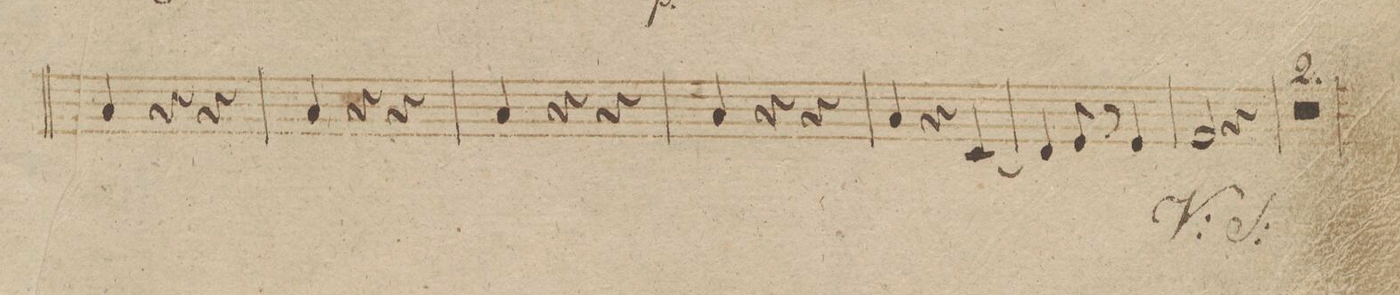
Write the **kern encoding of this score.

**kern	**dynam
*I"Viola.	*
*clefC3	*
*k[b-e-]	*
*met(c)	*
*M3/4	*
4B-/	.
4r	.
4r	.
=82	=82
4B-/	.
4r	.
4r	.
=83	=83
4B-/	.
4r	.
4r	.
=84	=84
4B-/	.
4r	.
4r	.
=85	=85
4B-/	.
4r	.
(<4D/	.
=86	=86
4E-/)	.
8F/	.
8r	.
4F/	.
=87	=87
2G/	.
4r	.
=88	=88
1.r	.
=89	=89
=90	=90
*-	*-
